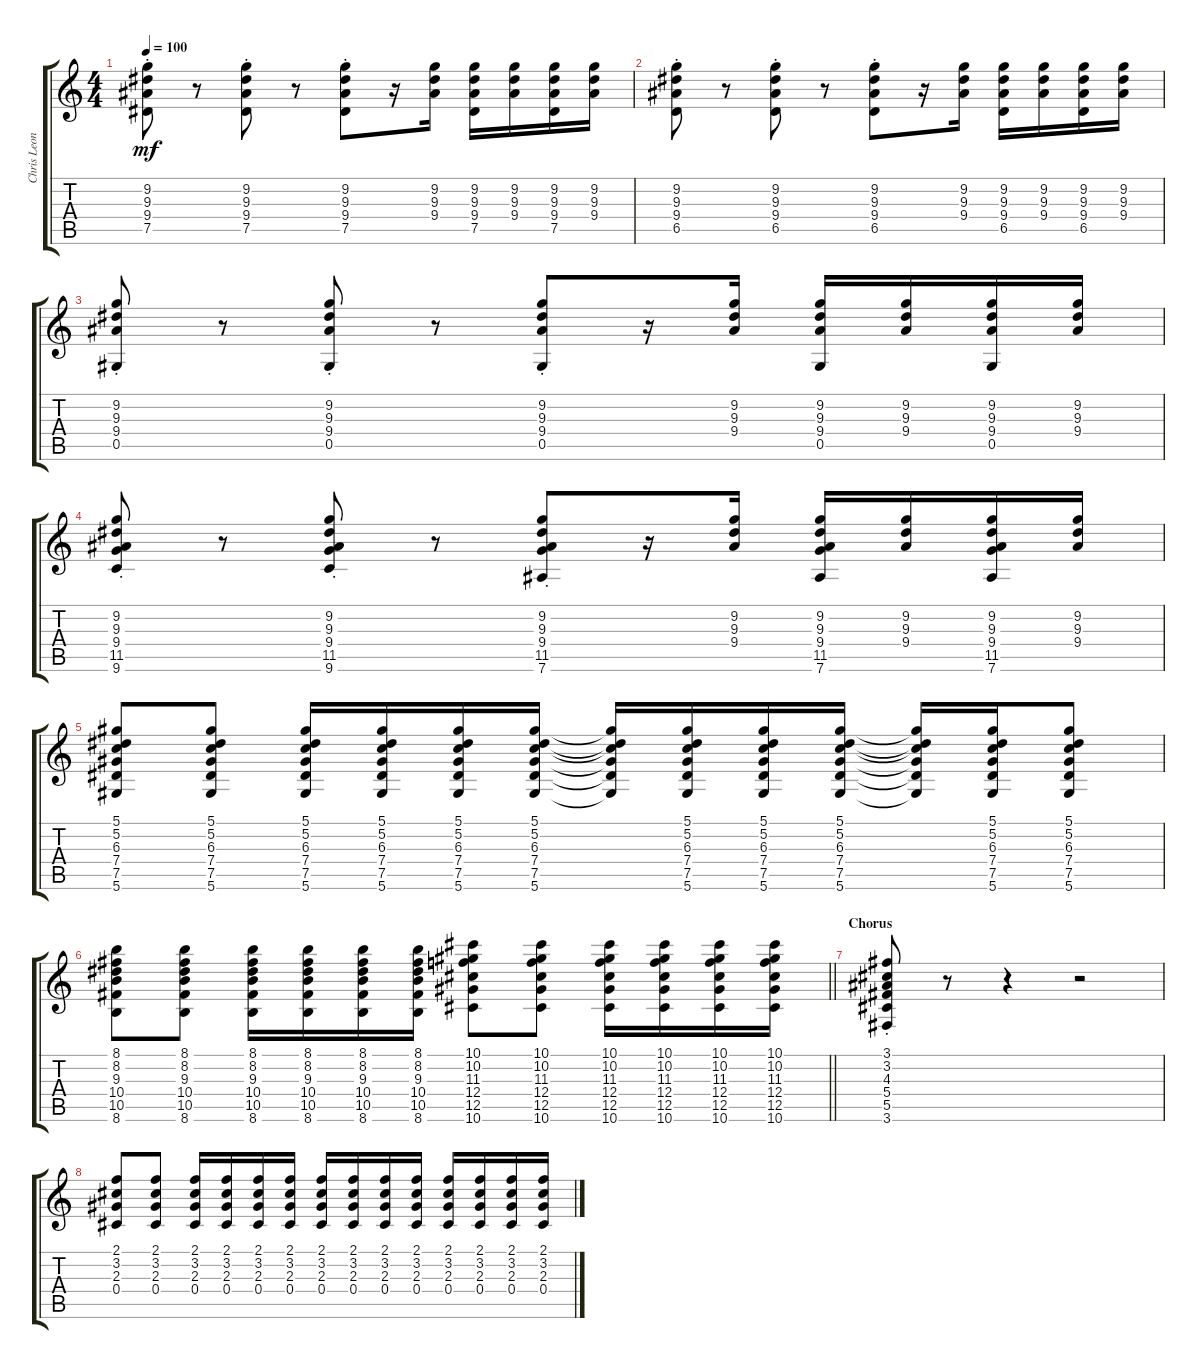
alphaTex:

\track ("Chris Leonard" "Chris Leon") {instrument overdrivenguitar}
\staff {score tabs}
\tuning (Eb4 Bb3 Gb3 Db3 Ab2 Eb2) {hide}
\ts (4 4)
\tempo 100
\clef g2
\ks c
(9.2{st} 9.3{st} 9.4{st} 7.5{st}).8{dy mf} r.8 (9.2{st} 9.3{st} 9.4{st} 7.5{st}).8 r.8 (9.2{st} 9.3{st} 9.4{st} 7.5{st}).8 r.16 (9.2 9.3 9.4).16 (9.2 9.3 9.4 7.5).16 (9.2 9.3 9.4).16 (9.2 9.3 9.4 7.5).16 (9.2 9.3 9.4).16 |
(9.2{st} 9.3{st} 9.4{st} 6.5{st}).8 r.8 (9.2{st} 9.3{st} 9.4{st} 6.5{st}).8 r.8 (9.2{st} 9.3{st} 9.4{st} 6.5{st}).8 r.16 (9.2 9.3 9.4).16 (9.2 9.3 9.4 6.5).16 (9.2 9.3 9.4).16 (9.2 9.3 9.4 6.5).16 (9.2 9.3 9.4).16 |
(9.2{st} 9.3{st} 9.4{st} 0.5{st}).8 r.8 (9.2{st} 9.3{st} 9.4{st} 0.5{st}).8 r.8 (9.2{st} 9.3{st} 9.4{st} 0.5{st}).8 r.16 (9.2 9.3 9.4).16 (9.2 9.3 9.4 0.5).16 (9.2 9.3 9.4).16 (9.2 9.3 9.4 0.5).16 (9.2 9.3 9.4).16 |
(9.2{st} 9.3{st} 9.4{st} 11.5{st} 9.6{st}).8 r.8 (9.2{st} 9.3{st} 9.4{st} 11.5{st} 9.6{st}).8 r.8 (9.2{st} 9.3{st} 9.4{st} 11.5{st} 7.6{st}).8 r.16 (9.2 9.3 9.4).16 (9.2 9.3 9.4 11.5 7.6).16 (9.2 9.3 9.4).16 (9.2 9.3 9.4 11.5 7.6).16 (9.2 9.3 9.4).16 |
(5.1 5.2 6.3 7.4 7.5 5.6).8 (5.1 5.2 6.3 7.4 7.5 5.6).8 (5.1 5.2 6.3 7.4 7.5 5.6).16 (5.1 5.2 6.3 7.4 7.5 5.6).16 (5.1 5.2 6.3 7.4 7.5 5.6).16 (5.1 5.2 6.3 7.4 7.5 5.6).16 (5.1{t} 5.2{t} 6.3{t} 7.4{t} 7.5{t} 5.6{t}).16 (5.1 5.2 6.3 7.4 7.5 5.6).16 (5.1 5.2 6.3 7.4 7.5 5.6).16 (5.1 5.2 6.3 7.4 7.5 5.6).16 (5.1{t} 5.2{t} 6.3{t} 7.4{t} 7.5{t} 5.6{t}).16 (5.1 5.2 6.3 7.4 7.5 5.6).16 (5.1 5.2 6.3 7.4 7.5 5.6).8 |
\barLineRight lightlight
(8.1 8.2 9.3 10.4 10.5 8.6).8 (8.1 8.2 9.3 10.4 10.5 8.6).8 (8.1 8.2 9.3 10.4 10.5 8.6).16 (8.1 8.2 9.3 10.4 10.5 8.6).16 (8.1 8.2 9.3 10.4 10.5 8.6).16 (8.1 8.2 9.3 10.4 10.5 8.6).16 (10.1 10.2 11.3 12.4 12.5 10.6).8 (10.1 10.2 11.3 12.4 12.5 10.6).8 (10.1 10.2 11.3 12.4 12.5 10.6).16 (10.1 10.2 11.3 12.4 12.5 10.6).16 (10.1 10.2 11.3 12.4 12.5 10.6).16 (10.1 10.2 11.3 12.4 12.5 10.6).16 |
\section ("" "Chorus")
(3.1{st} 3.2{st} 4.3{st} 5.4{st} 5.5{st} 3.6{st}).8 r.8 r.4 r.2 |
(2.1 3.2 2.3 0.4).8 (2.1 3.2 2.3 0.4).8 (2.1 3.2 2.3 0.4).16 (2.1 3.2 2.3 0.4).16 (2.1 3.2 2.3 0.4).16 (2.1 3.2 2.3 0.4).16 (2.1 3.2 2.3 0.4).16 (2.1 3.2 2.3 0.4).16 (2.1 3.2 2.3 0.4).16 (2.1 3.2 2.3 0.4).16 (2.1 3.2 2.3 0.4).16 (2.1 3.2 2.3 0.4).16 (2.1 3.2 2.3 0.4).16 (2.1 3.2 2.3 0.4).16
